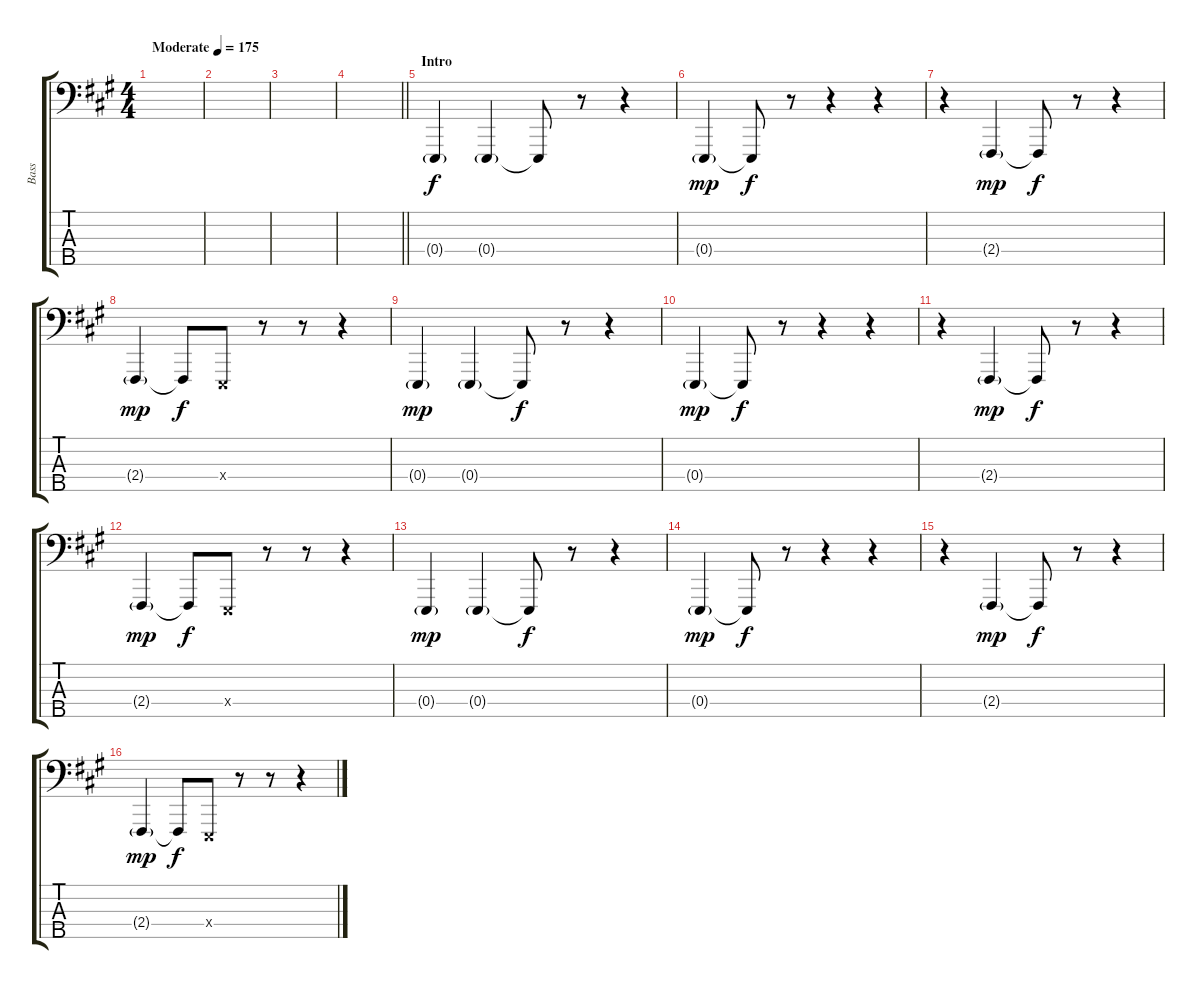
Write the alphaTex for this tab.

\track ("Bass " "Bass ") {instrument lead2sawtooth}
\staff {score tabs}
\tuning (G2 D2 A1 E1 B0) {hide}
\ts (4 4)
\tempo (175 "Moderate")
\clef f4
\ks f#minor
|
|
|
\barLineRight lightlight
|
\section ("" "Intro")
0.4{g}.4{volume 8 instrument fretlessbass} 0.4{g}.4 0.4{t}.8{dy f} r.8 r.4 |
0.4{g}.4{dy mp} 0.4{t}.8{dy f} r.8 r.4 r.4 |
r.4 2.4{g}.4{dy mp} 2.4{t}.8{dy f} r.8 r.4 |
2.4{g}.4{dy mp} 2.4{t}.8{dy f} 0.4{x}.8 r.8 r.8 r.4 |
0.4{g}.4{dy mp} 0.4{g}.4 0.4{t}.8{dy f} r.8 r.4 |
0.4{g}.4{dy mp} 0.4{t}.8{dy f} r.8 r.4 r.4 |
r.4 2.4{g}.4{dy mp} 2.4{t}.8{dy f} r.8 r.4 |
2.4{g}.4{dy mp} 2.4{t}.8{dy f} 0.4{x}.8 r.8 r.8 r.4 |
0.4{g}.4{dy mp} 0.4{g}.4 0.4{t}.8{dy f} r.8 r.4 |
0.4{g}.4{dy mp} 0.4{t}.8{dy f} r.8 r.4 r.4 |
r.4 2.4{g}.4{dy mp} 2.4{t}.8{dy f} r.8 r.4 |
2.4{g}.4{dy mp} 2.4{t}.8{dy f} 0.4{x}.8 r.8 r.8 r.4
